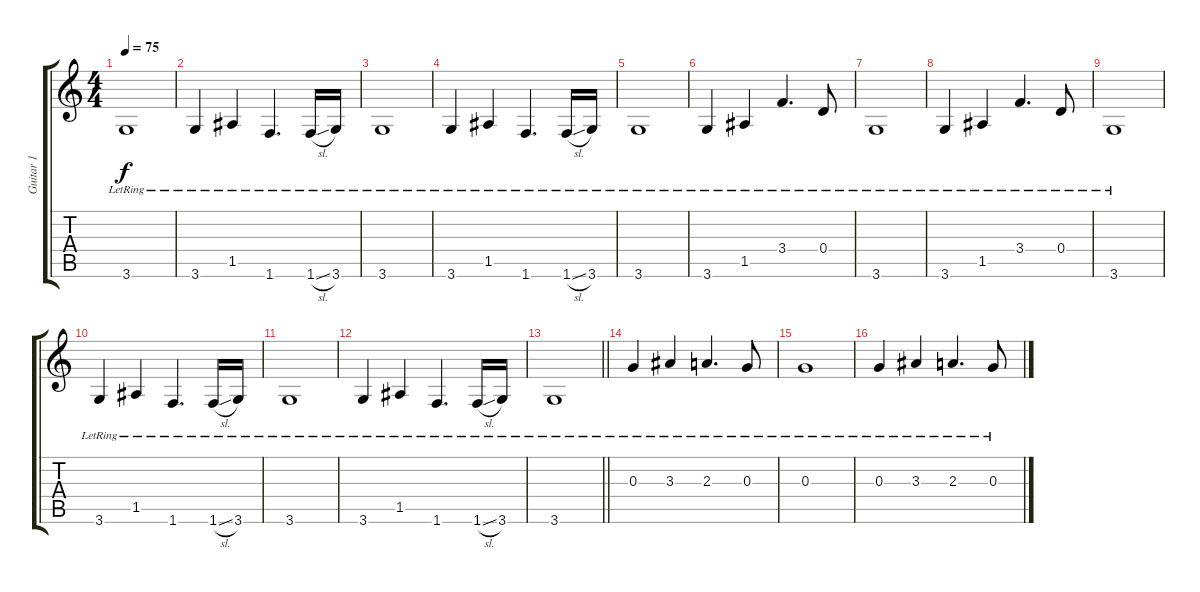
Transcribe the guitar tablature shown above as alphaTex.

\track ("Guitar 1" "Guitar 1") {instrument electricguitarjazz}
\staff {score tabs}
\tuning (E4 B3 G3 D3 A2 E2) {hide}
\ts (4 4)
\tempo 75
\clef g2
\ks c
3.6{lr}.1{dy f} |
3.6{lr}.4 1.5{lr}.4 1.6{lr}.4{d} 1.6{sl lr}.16 3.6{lr}.16 |
3.6{lr}.1 |
3.6{lr}.4 1.5{lr}.4 1.6{lr}.4{d} 1.6{sl lr}.16 3.6{lr}.16 |
3.6{lr}.1 |
3.6{lr}.4 1.5{lr}.4 3.4{lr}.4{d} 0.4{lr}.8 |
3.6{lr}.1 |
3.6{lr}.4 1.5{lr}.4 3.4{lr}.4{d} 0.4{lr}.8 |
3.6{lr}.1 |
3.6{lr}.4 1.5{lr}.4 1.6{lr}.4{d} 1.6{sl lr}.16 3.6{lr}.16 |
3.6{lr}.1 |
3.6{lr}.4 1.5{lr}.4 1.6{lr}.4{d} 1.6{sl lr}.16 3.6{lr}.16 |
\barLineRight lightlight
3.6{lr}.1 |
\section ("" "")
0.3{lr}.4 3.3{lr}.4 2.3{lr}.4{d} 0.3{lr}.8 |
0.3{lr}.1 |
0.3{lr}.4 3.3{lr}.4 2.3{lr}.4{d} 0.3{lr}.8
